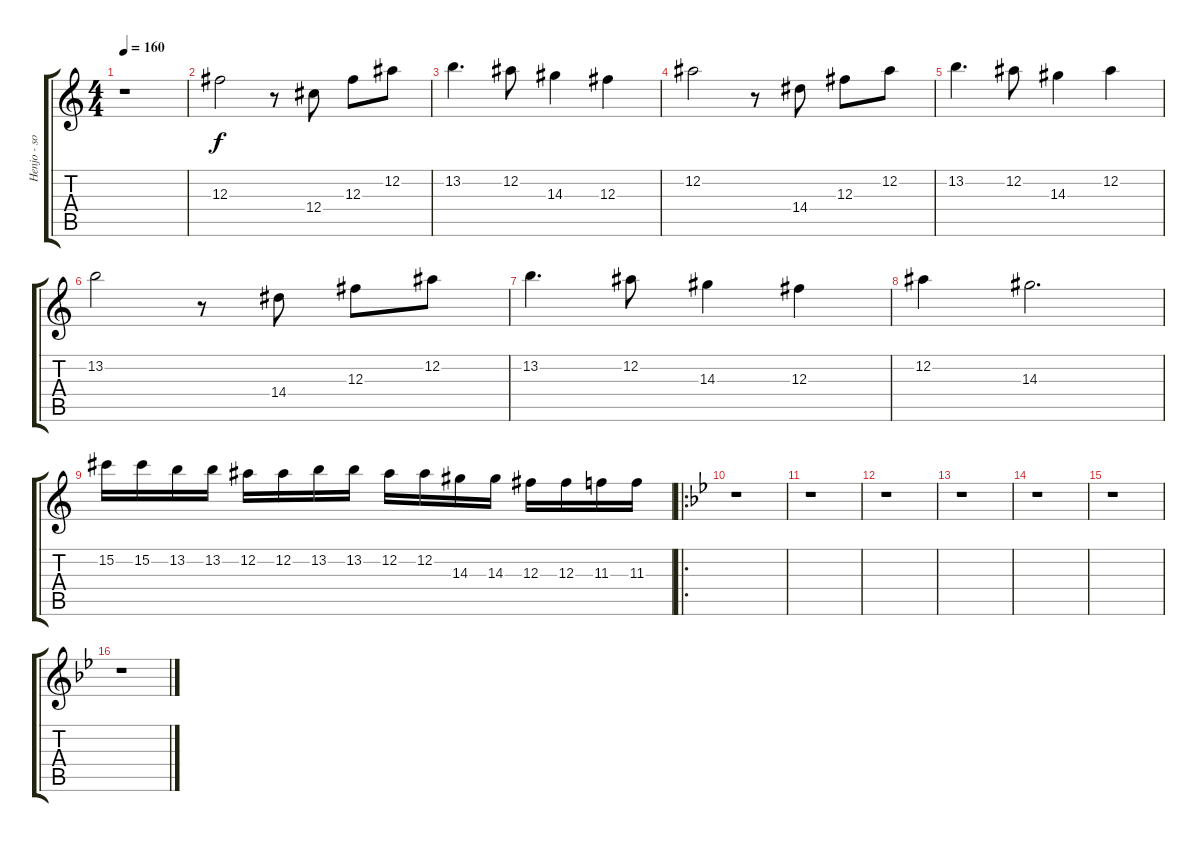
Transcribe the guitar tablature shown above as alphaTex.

\track ("Henjo - soli" "Henjo - so") {instrument distortionguitar}
\staff {score tabs}
\tuning (Eb4 Bb3 Gb3 Db3 Ab2 Eb2) {hide}
\ts (4 4)
\tempo 160
\clef g2
\ks c
r.1{dy f} |
12.3.2 r.8 12.4.8 12.3.8 12.2.8 |
13.2.4{d} 12.2.8 14.3.4 12.3.4 |
12.2.2 r.8 14.4.8 12.3.8 12.2.8 |
13.2.4{d} 12.2.8 14.3.4 12.2.4 |
13.2.2 r.8 14.4.8 12.3.8 12.2.8 |
13.2.4{d} 12.2.8 14.3.4 12.3.4 |
12.2.4 14.3.2{d} |
15.2.16 15.2.16 13.2.16 13.2.16 12.2.16 12.2.16 13.2.16 13.2.16 12.2.16 12.2.16 14.3.16 14.3.16 12.3.16 12.3.16 11.3.16 11.3.16 |
\ro
\ks bb
r.1 |
r.1 |
r.1 |
r.1 |
r.1 |
r.1 |
r.1
